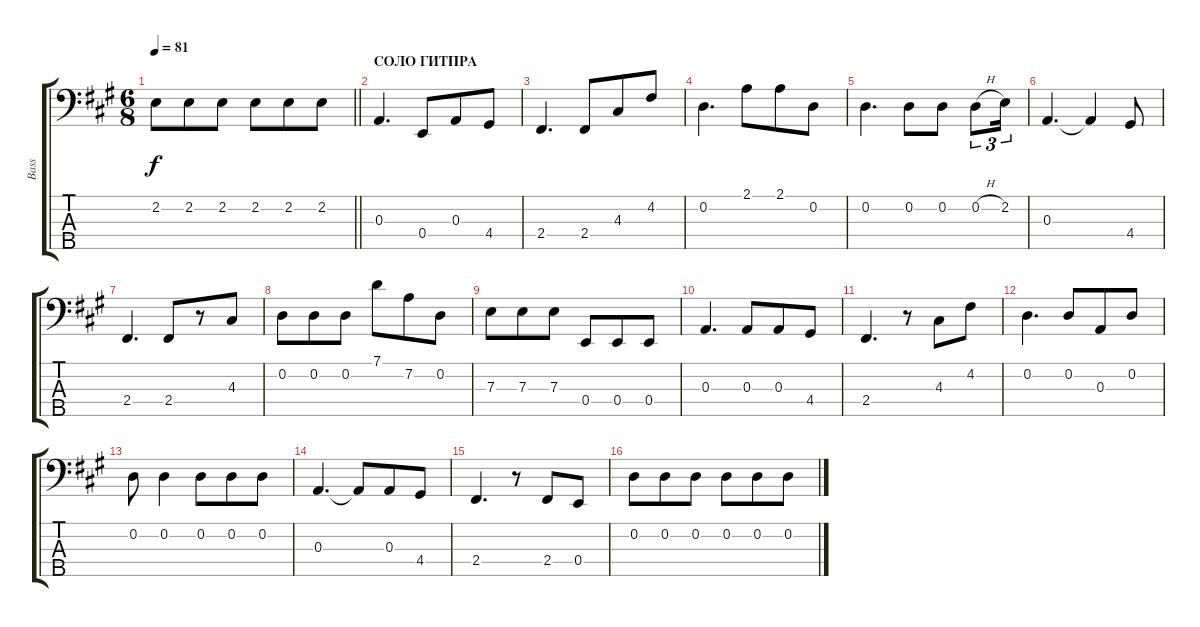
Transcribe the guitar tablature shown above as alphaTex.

\track ("Bass" "Bass") {instrument electricbassfinger}
\staff {score tabs}
\tuning (G2 D2 A1 E1 B0) {hide}
\ts (6 8)
\tempo 81
\clef f4
\barLineRight lightlight
\ks a
2.2.8{dy f} 2.2.8 2.2.8 2.2.8 2.2.8 2.2.8 |
\section ("" "СОЛО ГИТПРА")
0.3.4{d} 0.4.8 0.3.8 4.4.8 |
2.4.4{d} 2.4.8 4.3.8 4.2.8 |
0.2.4{d} 2.1.8 2.1.8 0.2.8 |
0.2.4{d} 0.2.8 0.2.8 0.2{h}.8{tu (3 2)} 2.2.16{tu (3 2)} |
0.3.4{d} 0.3{t}.4 4.4.8 |
2.4.4{d} 2.4.8 r.8 4.3.8 |
0.2.8 0.2.8 0.2.8 7.1.8 7.2.8 0.2.8 |
7.3.8 7.3.8 7.3.8 0.4.8 0.4.8 0.4.8 |
0.3.4{d} 0.3.8 0.3.8 4.4.8 |
2.4.4{d} r.8 4.3.8 4.2.8 |
0.2.4{d} 0.2.8 0.3.8 0.2.8 |
0.2.8 0.2.4 0.2.8 0.2.8 0.2.8 |
0.3.4{d} 0.3{t}.8 0.3.8 4.4.8 |
2.4.4{d} r.8 2.4.8 0.4.8 |
0.2.8 0.2.8 0.2.8 0.2.8 0.2.8 0.2.8
